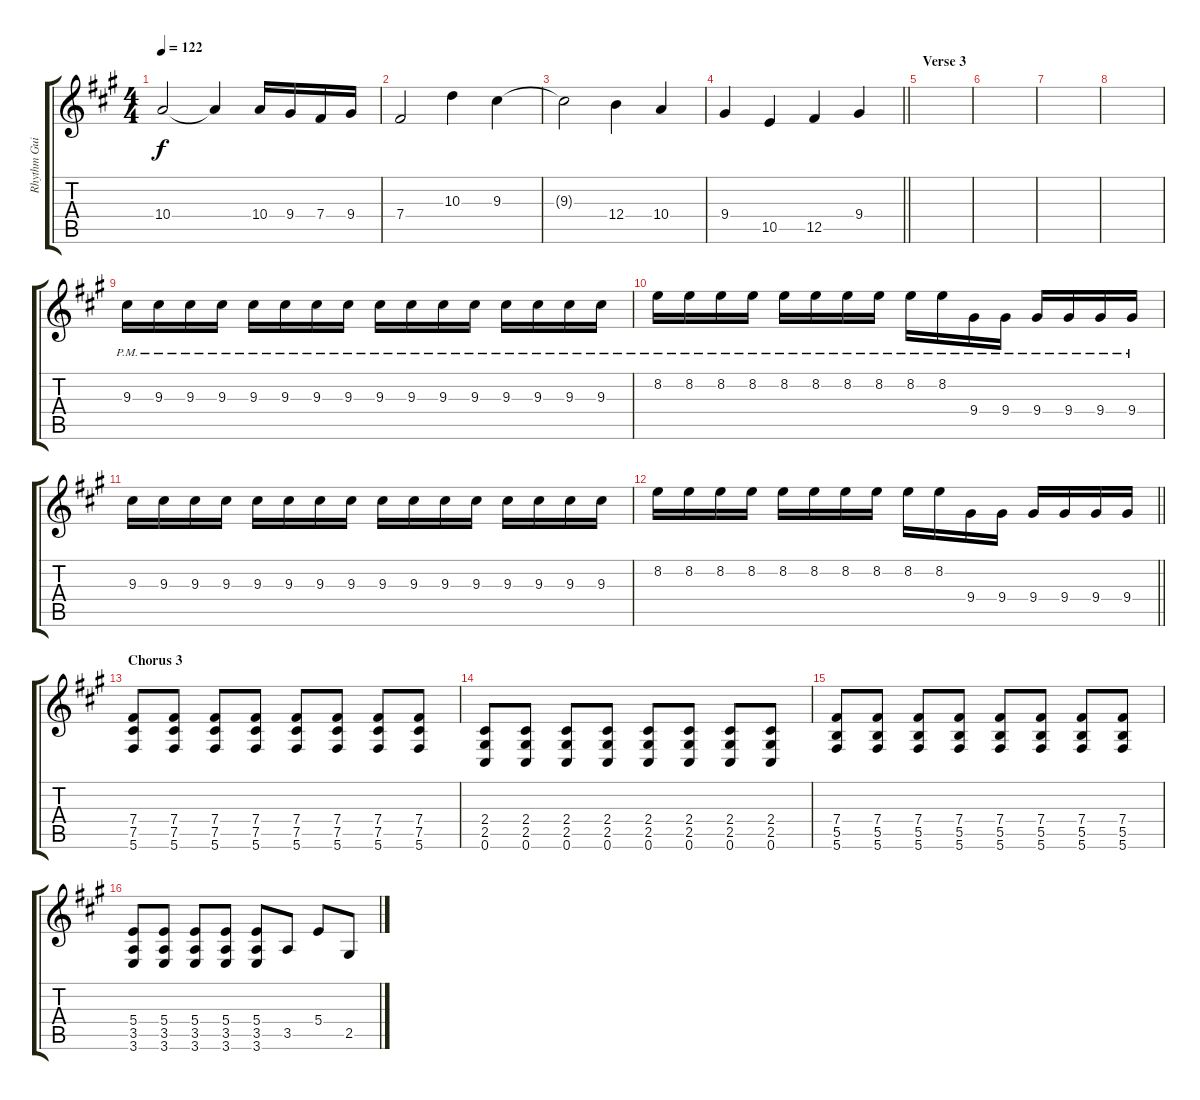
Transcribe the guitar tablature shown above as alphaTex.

\track ("Rhythm Guitar" "Rhythm Gui") {instrument distortionguitar}
\staff {score tabs}
\tuning (Db4 Ab3 E3 B2 Gb2 Db2) {hide}
\ts (4 4)
\tempo 122
\clef g2
\ks f#minor
10.4.2{dy f} 10.4{t}.4 10.4.16 9.4.16 7.4.16 9.4.16 |
7.4.2 10.3.4 9.3.4 |
9.3{t}.2 12.4.4 10.4.4 |
\barLineRight lightlight
9.4.4 10.5.4 12.5.4 9.4.4 |
\section ("" "Verse 3")
|
|
|
|
9.3{pm}.16 9.3{pm}.16 9.3{pm}.16 9.3{pm}.16 9.3{pm}.16 9.3{pm}.16 9.3{pm}.16 9.3{pm}.16 9.3{pm}.16 9.3{pm}.16 9.3{pm}.16 9.3{pm}.16 9.3{pm}.16 9.3{pm}.16 9.3{pm}.16 9.3{pm}.16 |
8.2{pm}.16 8.2{pm}.16 8.2{pm}.16 8.2{pm}.16 8.2{pm}.16 8.2{pm}.16 8.2{pm}.16 8.2{pm}.16 8.2{pm}.16 8.2{pm}.16 9.4{pm}.16 9.4{pm}.16 9.4{pm}.16 9.4{pm}.16 9.4{pm}.16 9.4{pm}.16 |
9.3.16 9.3.16 9.3.16 9.3.16 9.3.16 9.3.16 9.3.16 9.3.16 9.3.16 9.3.16 9.3.16 9.3.16 9.3.16 9.3.16 9.3.16 9.3.16 |
\barLineRight lightlight
8.2.16 8.2.16 8.2.16 8.2.16 8.2.16 8.2.16 8.2.16 8.2.16 8.2.16 8.2.16 9.4.16 9.4.16 9.4.16 9.4.16 9.4.16 9.4.16 |
\section ("" "Chorus 3")
(7.4 7.5 5.6).8 (7.4 7.5 5.6).8 (7.4 7.5 5.6).8 (7.4 7.5 5.6).8 (7.4 7.5 5.6).8 (7.4 7.5 5.6).8 (7.4 7.5 5.6).8 (7.4 7.5 5.6).8 |
(2.4 2.5 0.6).8 (2.4 2.5 0.6).8 (2.4 2.5 0.6).8 (2.4 2.5 0.6).8 (2.4 2.5 0.6).8 (2.4 2.5 0.6).8 (2.4 2.5 0.6).8 (2.4 2.5 0.6).8 |
(7.4 5.5 5.6).8 (7.4 5.5 5.6).8 (7.4 5.5 5.6).8 (7.4 5.5 5.6).8 (7.4 5.5 5.6).8 (7.4 5.5 5.6).8 (7.4 5.5 5.6).8 (7.4 5.5 5.6).8 |
(5.4 3.5 3.6).8 (5.4 3.5 3.6).8 (5.4 3.5 3.6).8 (5.4 3.5 3.6).8 (5.4 3.5 3.6).8 3.5.8 5.4.8 2.5.8
